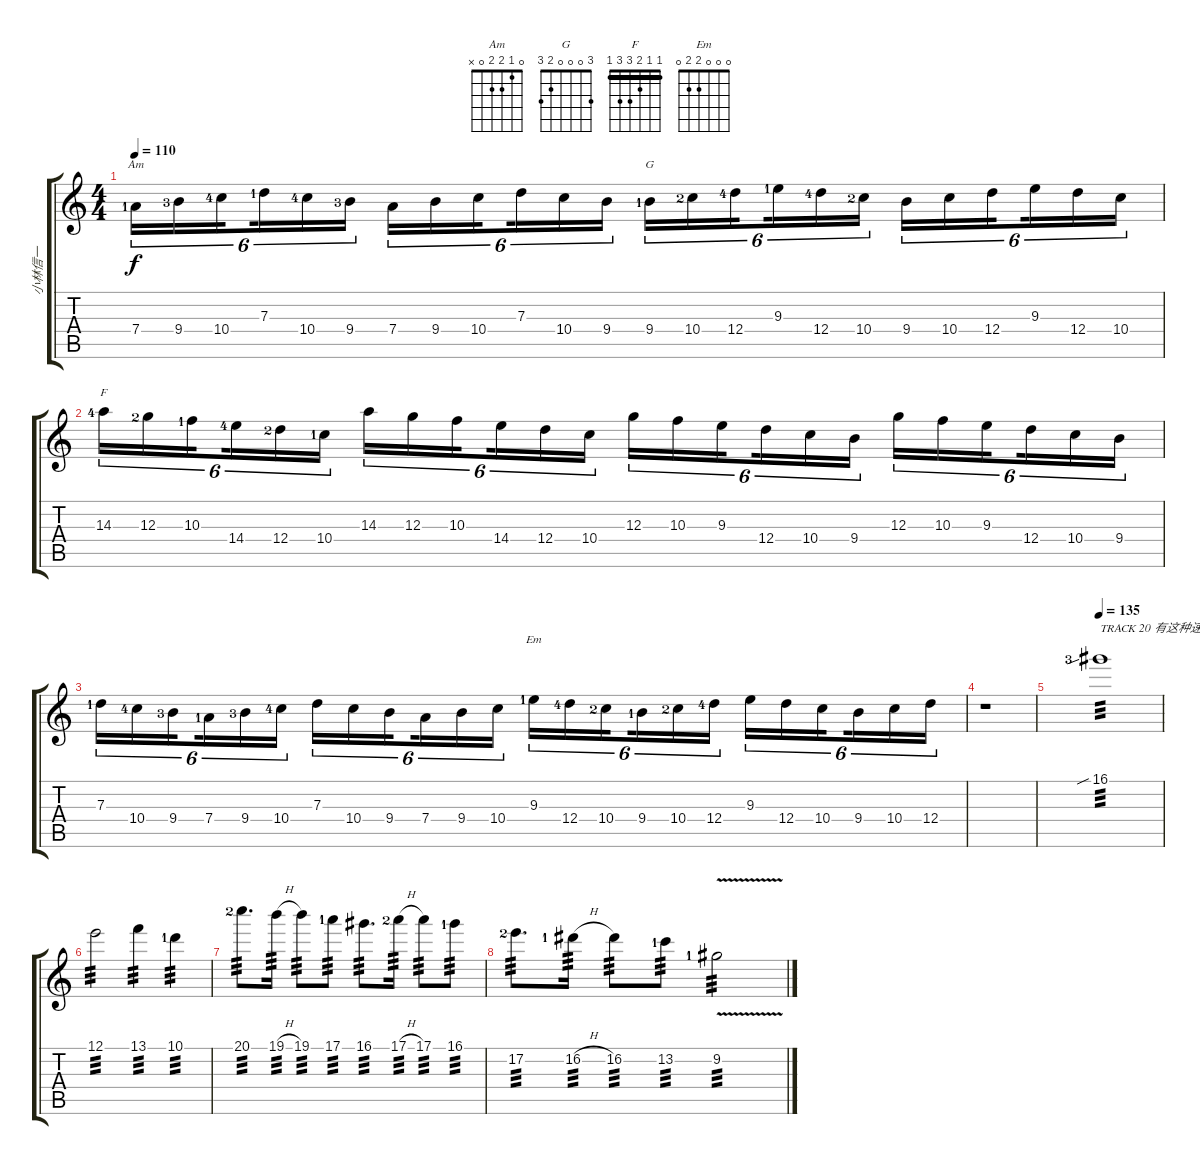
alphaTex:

\track ("小林信一" "小林信一") {instrument overdrivenguitar}
\staff {score tabs}
\tuning (E4 B3 G3 D3 A2 E2) {hide}
\chord ("Am" 0 1 2 2 0 x)
\chord ("G" 3 0 0 0 2 3)
\chord ("F" 1 1 2 3 3 1) {barre 1}
\chord ("Em" 0 0 0 2 2 0)
\ts (4 4)
\tempo 110
\clef g2
\ks c
7.4{lf 2}.16{tu (6 4) ch "Am" dy f} 9.4{lf 4}.16{tu (6 4)} 10.4{lf 5}.16{tu (6 4) beam splitsecondary} 7.3{lf 2}.16{tu (6 4)} 10.4{lf 5}.16{tu (6 4)} 9.4{lf 4}.16{tu (6 4)} 7.4.16{tu (6 4)} 9.4.16{tu (6 4)} 10.4.16{tu (6 4) beam splitsecondary} 7.3.16{tu (6 4)} 10.4.16{tu (6 4)} 9.4.16{tu (6 4)} 9.4{lf 2}.16{tu (6 4) ch "G"} 10.4{lf 3}.16{tu (6 4)} 12.4{lf 5}.16{tu (6 4) beam splitsecondary} 9.3{lf 2}.16{tu (6 4)} 12.4{lf 5}.16{tu (6 4)} 10.4{lf 3}.16{tu (6 4)} 9.4.16{tu (6 4)} 10.4.16{tu (6 4)} 12.4.16{tu (6 4) beam splitsecondary} 9.3.16{tu (6 4)} 12.4.16{tu (6 4)} 10.4.16{tu (6 4)} |
14.3{lf 5}.16{tu (6 4) ch "F"} 12.3{lf 3}.16{tu (6 4)} 10.3{lf 2}.16{tu (6 4) beam splitsecondary} 14.4{lf 5}.16{tu (6 4)} 12.4{lf 3}.16{tu (6 4)} 10.4{lf 2}.16{tu (6 4)} 14.3.16{tu (6 4)} 12.3.16{tu (6 4)} 10.3.16{tu (6 4) beam splitsecondary} 14.4.16{tu (6 4)} 12.4.16{tu (6 4)} 10.4.16{tu (6 4)} 12.3.16{tu (6 4)} 10.3.16{tu (6 4)} 9.3.16{tu (6 4) beam splitsecondary} 12.4.16{tu (6 4)} 10.4.16{tu (6 4)} 9.4.16{tu (6 4)} 12.3.16{tu (6 4)} 10.3.16{tu (6 4)} 9.3.16{tu (6 4) beam splitsecondary} 12.4.16{tu (6 4)} 10.4.16{tu (6 4)} 9.4.16{tu (6 4)} |
7.3{lf 2}.16{tu (6 4)} 10.4{lf 5}.16{tu (6 4)} 9.4{lf 4}.16{tu (6 4) beam splitsecondary} 7.4{lf 2}.16{tu (6 4)} 9.4{lf 4}.16{tu (6 4)} 10.4{lf 5}.16{tu (6 4)} 7.3.16{tu (6 4)} 10.4.16{tu (6 4)} 9.4.16{tu (6 4) beam splitsecondary} 7.4.16{tu (6 4)} 9.4.16{tu (6 4)} 10.4.16{tu (6 4)} 9.3{lf 2}.16{tu (6 4) ch "Em"} 12.4{lf 5}.16{tu (6 4)} 10.4{lf 3}.16{tu (6 4) beam splitsecondary} 9.4{lf 2}.16{tu (6 4)} 10.4{lf 3}.16{tu (6 4)} 12.4{lf 5}.16{tu (6 4)} 9.3.16{tu (6 4)} 12.4.16{tu (6 4)} 10.4.16{tu (6 4) beam splitsecondary} 9.4.16{tu (6 4)} 10.4.16{tu (6 4)} 12.4.16{tu (6 4)} |
r.1 |
\tempo 135
16.1{sib lf 4}.1{txt "TRACK 20 有这种速弹吗 人力电钻 高速颤音拨弦乐句" tp 3} |
12.1.2{tp 3} 13.1.4{tp 3} 10.1{lf 2}.4{tp 3} |
20.1{lf 3}.8{d tp 3} 19.1{h}.16{tp 3} 19.1.8{tp 3} 17.1{lf 2}.8{tp 3} 16.1.8{d tp 3} 17.1{h lf 3}.16{tp 3} 17.1.8{tp 3} 16.1{lf 2}.8{tp 3} |
17.2{lf 3}.8{d tp 3} 16.2{h lf 2}.16{tp 3} 16.2.8{tp 3} 13.2{lf 2}.8{tp 3} 9.2{v lf 2}.2{tp 3}
